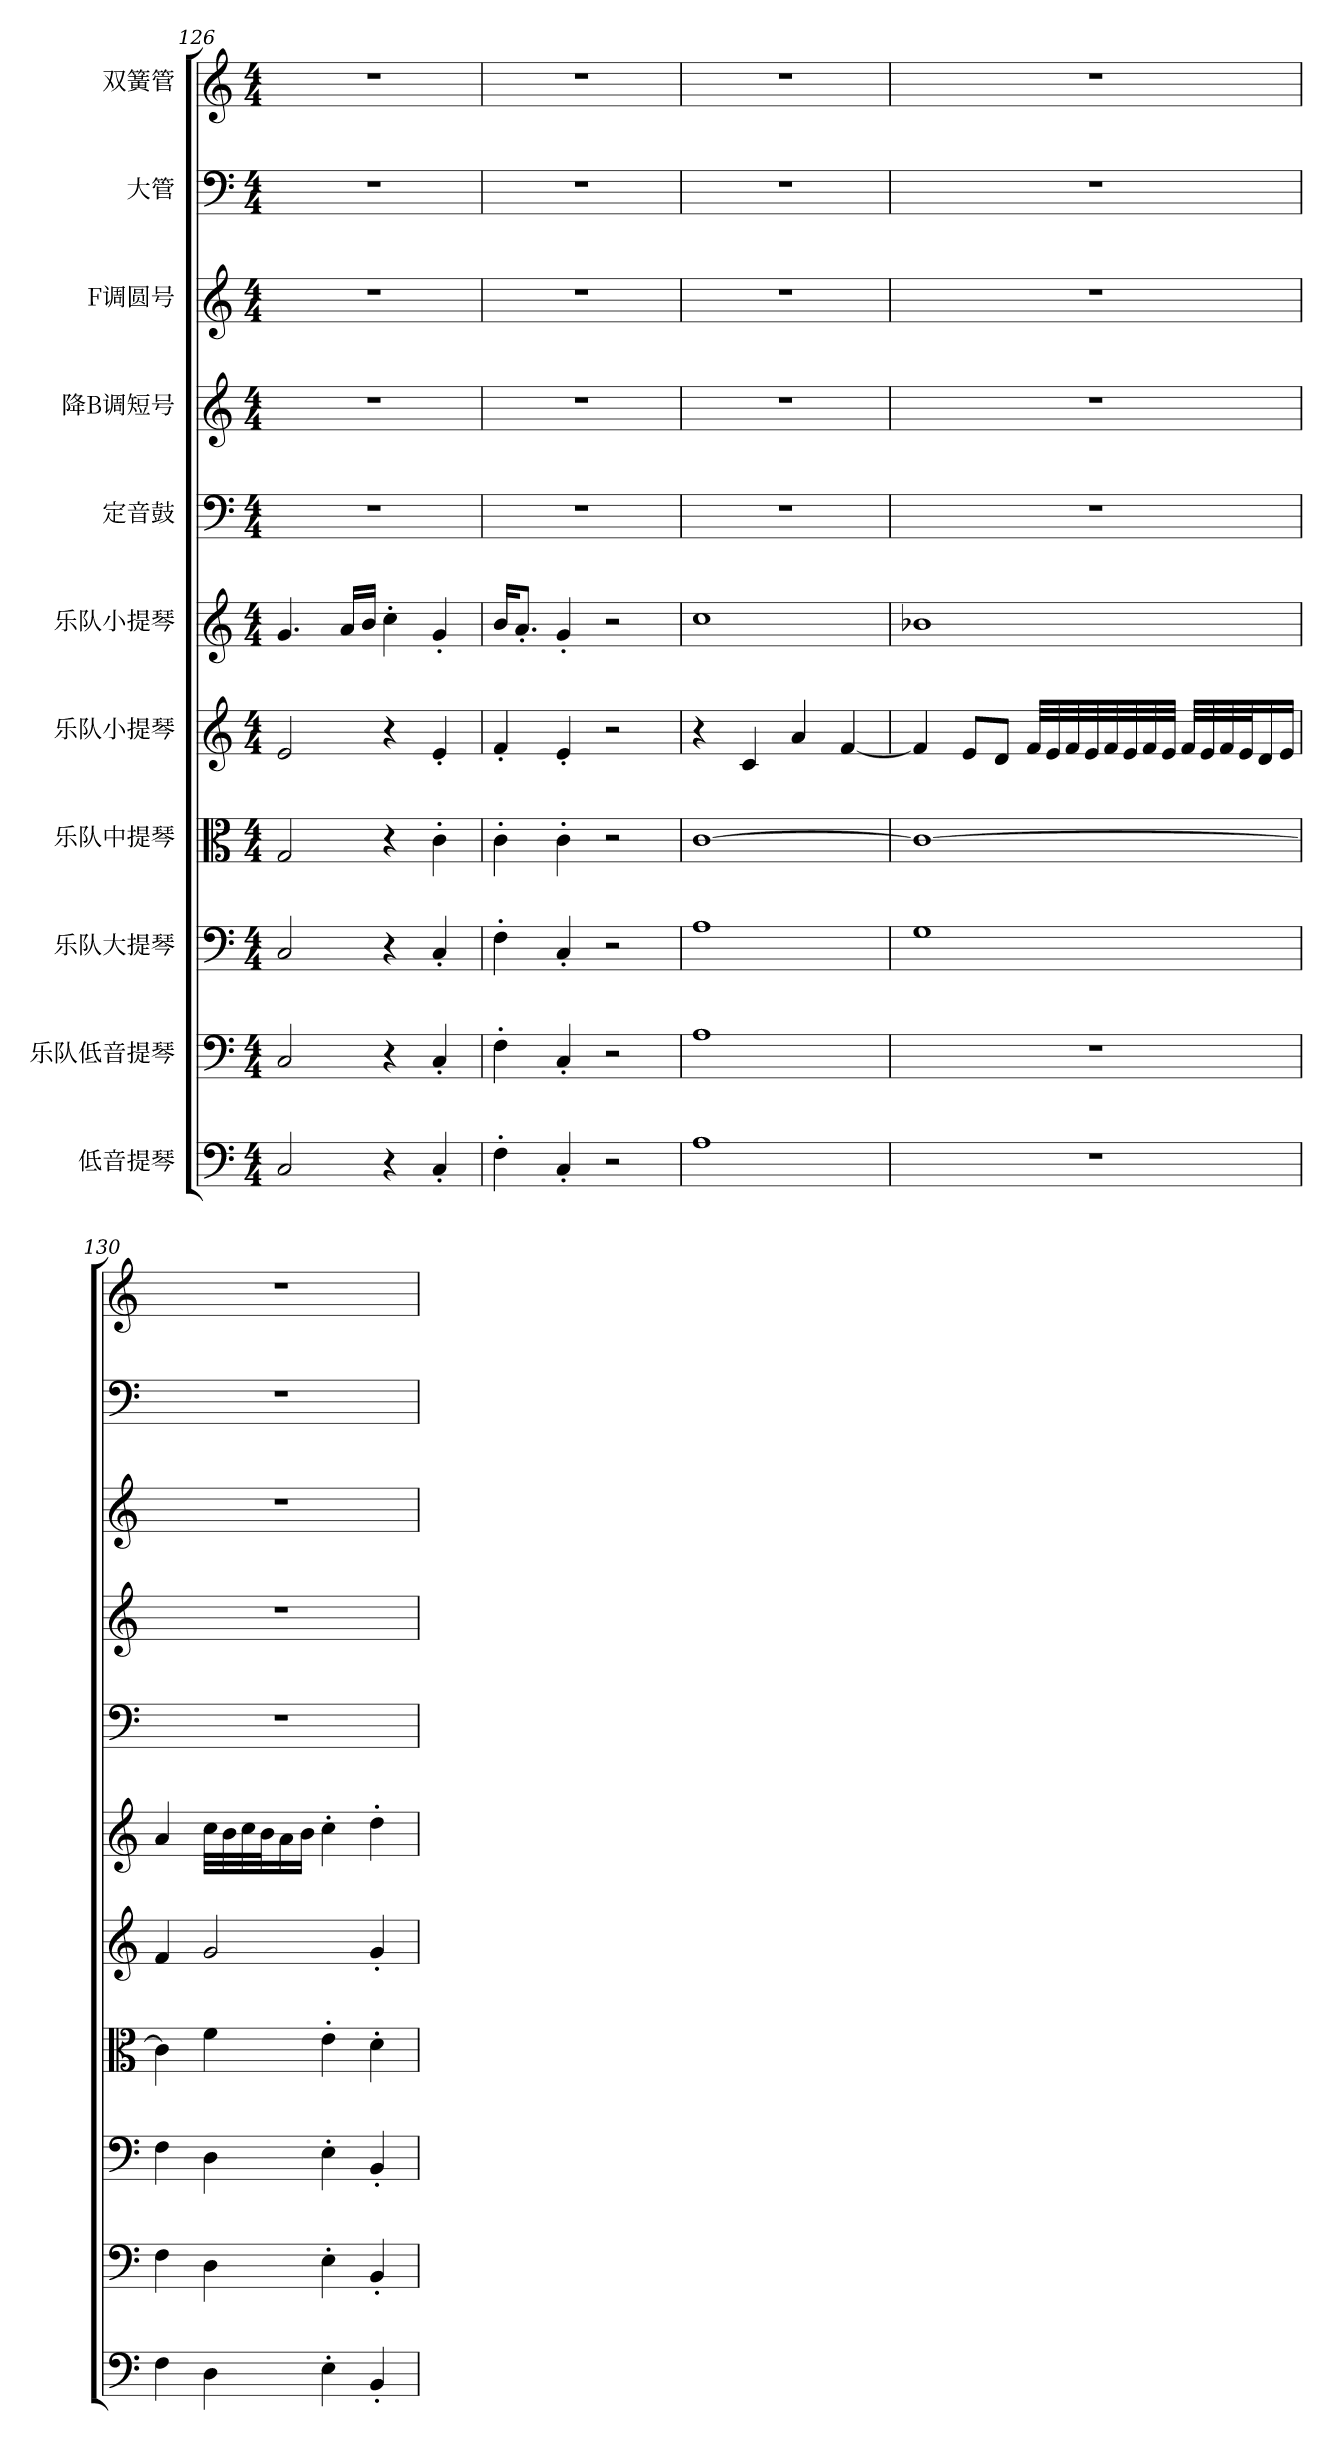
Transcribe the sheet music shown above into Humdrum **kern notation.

**kern	**kern	**kern	**kern	**kern	**kern	**kern	**kern	**kern	**kern	**kern
*part11	*part10	*part9	*part8	*part7	*part6	*part5	*part4	*part3	*part2	*part1
*staff11	*staff10	*staff9	*staff8	*staff7	*staff6	*staff5	*staff4	*staff3	*staff2	*staff1
*I"低音提琴	*I"乐队低音提琴	*I"乐队大提琴	*I"乐队中提琴	*I"乐队小提琴	*I"乐队小提琴	*I"定音鼓	*I"降B调短号	*I"F调圆号	*I"大管	*I"双簧管
*clefF4	*clefF4	*clefF4	*clefC3	*clefG2	*clefG2	*clefF4	*clefG2	*clefG2	*clefF4	*clefG2
*ITrd7c12	*ITrd7c12	*	*	*	*	*	*ITrd1c2	*ITrd4c7	*	*
*k[]	*k[]	*k[]	*k[]	*k[]	*k[]	*k[]	*k[b-e-]	*k[b-]	*k[]	*k[]
*M4/4	*M4/4	*M4/4	*M4/4	*M4/4	*M4/4	*M4/4	*M4/4	*M4/4	*M4/4	*M4/4
=126	=126	=126	=126	=126	=126	=126	=126	=126	=126	=126
2CC/	2CC/	2C/	2G/	2e/	4.g/	1r	1r	1r	1r	1r
.	.	.	.	.	16a/LL	.	.	.	.	.
.	.	.	.	.	16b/JJ	.	.	.	.	.
4r	4r	4r	4r	4r	4cc'\	.	.	.	.	.
4CC'/	4CC'/	4C'/	4c'\	4e'/	4g'/	.	.	.	.	.
!!LO:PB:g=z
=127	=127	=127	=127	=127	=127	=127	=127	=127	=127	=127
4FF'\	4FF'\	4F'\	4c'\	4f'/	16b/KL	1r	1r	1r	1r	1r
.	.	.	.	.	8.a'/J	.	.	.	.	.
4CC'/	4CC'/	4C'/	4c'\	4e'/	4g'/	.	.	.	.	.
2r	2r	2r	2r	2r	2r	.	.	.	.	.
=128	=128	=128	=128	=128	=128	=128	=128	=128	=128	=128
*	*	*	*	*	*	*	*	*	*	*MM180
1AA	1AA	1A	[1c	4r	1cc	1r	1r	1r	1r	1r
.	.	.	.	4c/	.	.	.	.	.	.
.	.	.	.	4a/	.	.	.	.	.	.
.	.	.	.	[4f/	.	.	.	.	.	.
=129	=129	=129	=129	=129	=129	=129	=129	=129	=129	=129
1r	1r	1G	1c_	4f/]	1b-X	1r	1r	1r	1r	1r
.	.	.	.	8e/L	.	.	.	.	.	.
.	.	.	.	8d/J	.	.	.	.	.	.
.	.	.	.	32f/LLL	.	.	.	.	.	.
.	.	.	.	32e/	.	.	.	.	.	.
.	.	.	.	32f/	.	.	.	.	.	.
.	.	.	.	32e/	.	.	.	.	.	.
.	.	.	.	32f/	.	.	.	.	.	.
.	.	.	.	32e/	.	.	.	.	.	.
.	.	.	.	32f/	.	.	.	.	.	.
.	.	.	.	32e/JJJ	.	.	.	.	.	.
.	.	.	.	32f/LLL	.	.	.	.	.	.
.	.	.	.	32e/	.	.	.	.	.	.
.	.	.	.	32f/	.	.	.	.	.	.
.	.	.	.	32e/J	.	.	.	.	.	.
.	.	.	.	16d/	.	.	.	.	.	.
.	.	.	.	16e/JJ	.	.	.	.	.	.
=130	=130	=130	=130	=130	=130	=130	=130	=130	=130	=130
4FF\	4FF\	4F\	4c\]	4f/	4a/	1r	1r	1r	1r	1r
4DD\	4DD\	4D\	4f\	2g/	32cc\LLL	.	.	.	.	.
.	.	.	.	.	32b\	.	.	.	.	.
.	.	.	.	.	32cc\	.	.	.	.	.
.	.	.	.	.	32b\J	.	.	.	.	.
.	.	.	.	.	16a\	.	.	.	.	.
.	.	.	.	.	16b\JJ	.	.	.	.	.
4EE'\	4EE'\	4E'\	4e'\	.	4cc'\	.	.	.	.	.
4BBB'/	4BBB'/	4BB'/	4d'\	4g'/	4dd'\	.	.	.	.	.
=	=	=	=	=	=	=	=	=	=	=
*-	*-	*-	*-	*-	*-	*-	*-	*-	*-	*-
